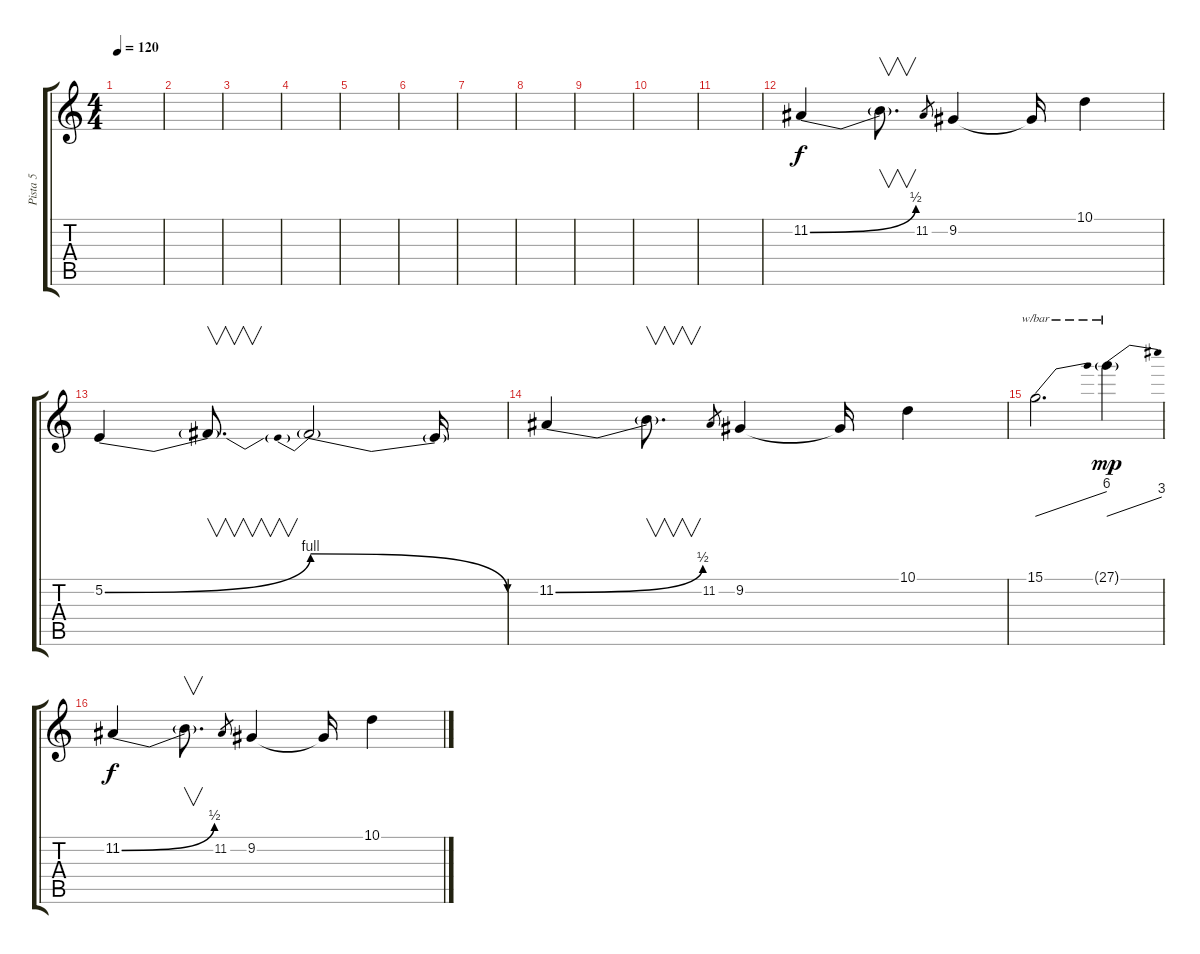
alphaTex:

\track ("Pista 5" "Pista 5") {instrument lead2sawtooth}
\staff {score tabs}
\tuning (E4 B3 G3 D3 A2 E2) {hide}
\ts (4 4)
\tempo 120
\clef g2
\ks c
|
|
|
|
|
|
|
|
|
|
|
11.2{be (bend 0 0 60 2)}.4 11.2{t}.8{v d} 11.2.8{gr} 9.2.4 9.2{t}.16 10.1.4 |
5.2{be (bend 0 0 60 4)}.4 5.2{t}.8{v d} 5.2{be (prebendrelease 0 4 60 0) t}.2 5.2{t}.16 |
11.2{be (bend 0 0 60 2)}.4 11.2{t}.8{v d} 11.2.8{gr} 9.2.4 9.2{t}.16 10.1.4 |
15.1.2{d tbe (dive default 0 0 60 24)} 27.1{g}.4{tbe (dive default 0 0 60 12) dy mp} |
11.2{be (bend 0 0 60 2)}.4{dy f} 11.2{t}.8{v d} 11.2.8{gr} 9.2.4 9.2{t}.16 10.1.4
